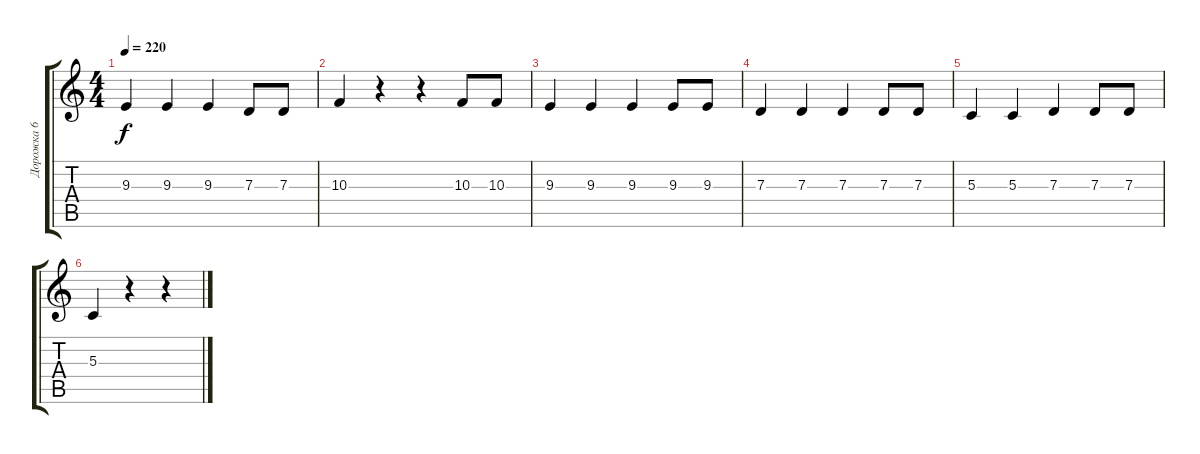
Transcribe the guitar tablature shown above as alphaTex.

\track ("Дорожка 6" "Дорожка 6") {instrument bassoon}
\staff {score tabs}
\tuning (E4 B3 G3 D3 A2 E2) {hide}
\ts (4 4)
\tempo 220
\clef g2
\ks c
9.3.4{dy f} 9.3.4 9.3.4 7.3.8 7.3.8 |
10.3.4 r.4 r.4 10.3.8 10.3.8 |
9.3.4 9.3.4 9.3.4 9.3.8 9.3.8 |
7.3.4 7.3.4 7.3.4 7.3.8 7.3.8 |
5.3.4 5.3.4 7.3.4 7.3.8 7.3.8 |
5.3.4 r.4 r.4
